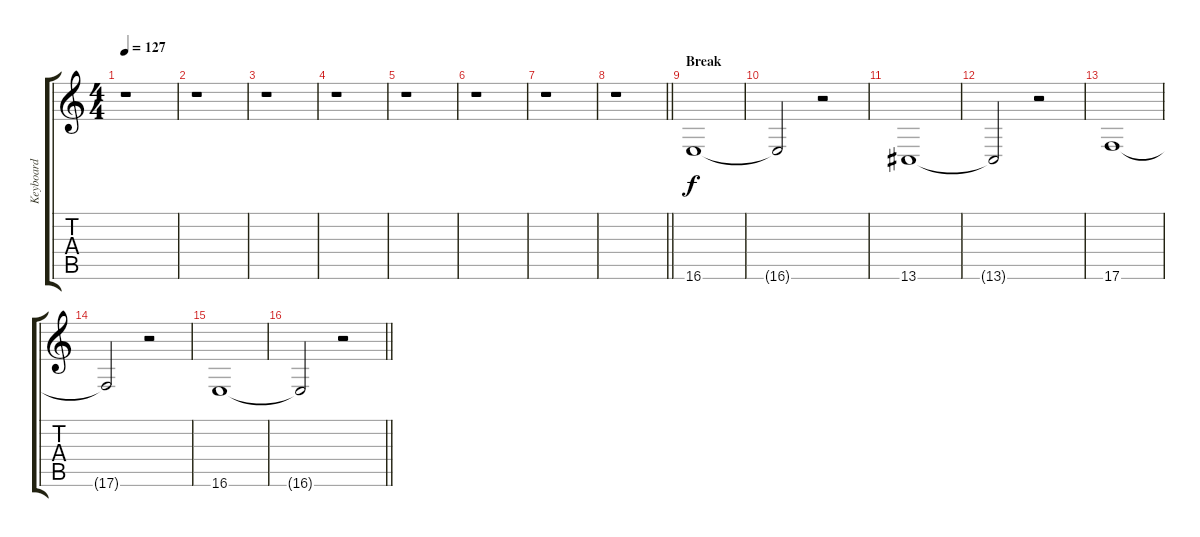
\track ("Keyboard" "Keyboard") {instrument pad2warm}
\staff {score tabs}
\tuning (D4 A3 F3 C3 G2 C2) {hide}
\ts (4 4)
\tempo 127
\clef g2
\ks c
r.1{dy f} |
r.1 |
r.1 |
r.1 |
r.1 |
r.1 |
r.1 |
\barLineRight lightlight
r.1 |
\section ("" "Break")
16.6.1 |
16.6{t}.2 r.2 |
13.6.1 |
13.6{t}.2 r.2 |
17.6.1 |
17.6{t}.2 r.2 |
16.6.1 |
\barLineRight lightlight
16.6{t}.2 r.2
